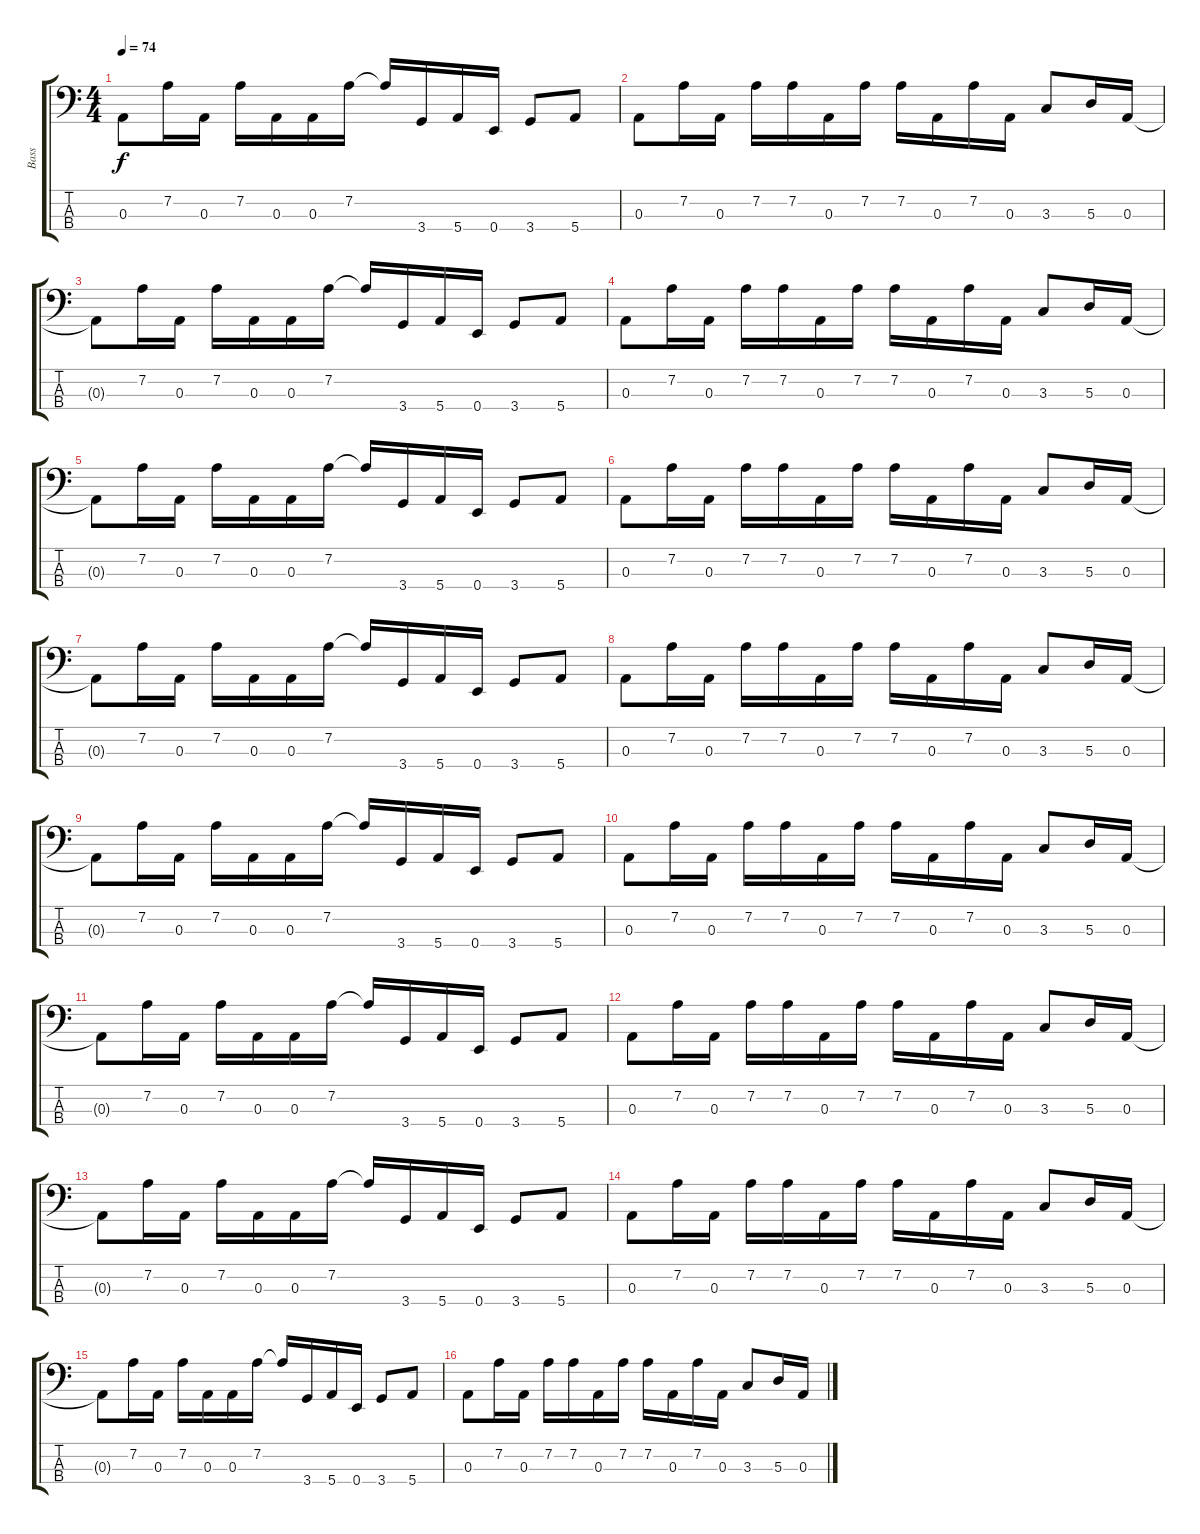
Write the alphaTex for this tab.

\track ("Bass" "Bass") {instrument electricbassfinger}
\staff {score tabs}
\tuning (G2 D2 A1 E1) {hide}
\ts (4 4)
\tempo 74
\clef f4
\ks aminor
0.3{t}.8{dy f} 7.2.16 0.3.16 7.2.16 0.3.16 0.3.16 7.2.16 7.2{t}.16 3.4.16 5.4.16 0.4.16 3.4.8 5.4.8 |
0.3.8 7.2.16 0.3.16 7.2.16 7.2.16 0.3.16 7.2.16 7.2.16 0.3.16 7.2.16 0.3.16 3.3.8 5.3.16 0.3.16 |
0.3{t}.8 7.2.16 0.3.16 7.2.16 0.3.16 0.3.16 7.2.16 7.2{t}.16 3.4.16 5.4.16 0.4.16 3.4.8 5.4.8 |
0.3.8 7.2.16 0.3.16 7.2.16 7.2.16 0.3.16 7.2.16 7.2.16 0.3.16 7.2.16 0.3.16 3.3.8 5.3.16 0.3.16 |
0.3{t}.8 7.2.16 0.3.16 7.2.16 0.3.16 0.3.16 7.2.16 7.2{t}.16 3.4.16 5.4.16 0.4.16 3.4.8 5.4.8 |
0.3.8 7.2.16 0.3.16 7.2.16 7.2.16 0.3.16 7.2.16 7.2.16 0.3.16 7.2.16 0.3.16 3.3.8 5.3.16 0.3.16 |
0.3{t}.8 7.2.16 0.3.16 7.2.16 0.3.16 0.3.16 7.2.16 7.2{t}.16 3.4.16 5.4.16 0.4.16 3.4.8 5.4.8 |
0.3.8 7.2.16 0.3.16 7.2.16 7.2.16 0.3.16 7.2.16 7.2.16 0.3.16 7.2.16 0.3.16 3.3.8 5.3.16 0.3.16 |
0.3{t}.8 7.2.16 0.3.16 7.2.16 0.3.16 0.3.16 7.2.16 7.2{t}.16 3.4.16 5.4.16 0.4.16 3.4.8 5.4.8 |
0.3.8 7.2.16 0.3.16 7.2.16 7.2.16 0.3.16 7.2.16 7.2.16 0.3.16 7.2.16 0.3.16 3.3.8 5.3.16 0.3.16 |
0.3{t}.8 7.2.16 0.3.16 7.2.16 0.3.16 0.3.16 7.2.16 7.2{t}.16 3.4.16 5.4.16 0.4.16 3.4.8 5.4.8 |
0.3.8 7.2.16 0.3.16 7.2.16 7.2.16 0.3.16 7.2.16 7.2.16 0.3.16 7.2.16 0.3.16 3.3.8 5.3.16 0.3.16 |
0.3{t}.8 7.2.16 0.3.16 7.2.16 0.3.16 0.3.16 7.2.16 7.2{t}.16 3.4.16 5.4.16 0.4.16 3.4.8 5.4.8 |
0.3.8 7.2.16 0.3.16 7.2.16 7.2.16 0.3.16 7.2.16 7.2.16 0.3.16 7.2.16 0.3.16 3.3.8 5.3.16 0.3.16 |
0.3{t}.8 7.2.16 0.3.16 7.2.16 0.3.16 0.3.16 7.2.16 7.2{t}.16 3.4.16 5.4.16 0.4.16 3.4.8 5.4.8 |
0.3.8 7.2.16 0.3.16 7.2.16 7.2.16 0.3.16 7.2.16 7.2.16 0.3.16 7.2.16 0.3.16 3.3.8 5.3.16 0.3.16
